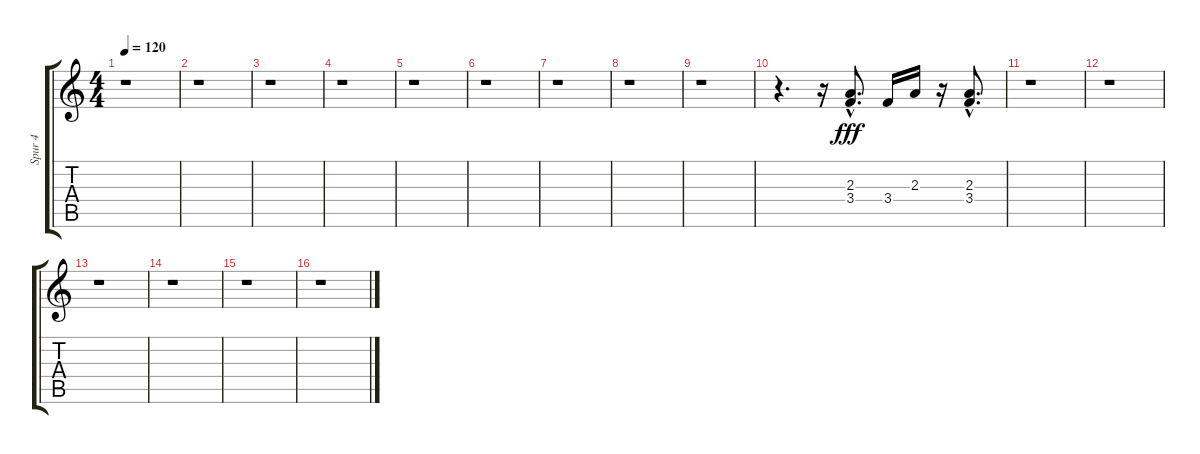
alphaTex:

\track ("Spur 4" "Spur 4") {instrument overdrivenguitar}
\staff {score tabs}
\tuning (E4 B3 G3 D3 A2 E2) {hide}
\ts (4 4)
\tempo 120
\clef g2
\ks c
r.1{dy fff} |
r.1 |
r.1 |
r.1 |
r.1 |
r.1 |
r.1 |
r.1 |
r.1 |
r.4{d} r.16 (2.3{hac} 3.4{hac}).8{d} 3.4.16 2.3.16 r.16 (2.3{hac} 3.4).8{d} |
r.1 |
r.1 |
r.1 |
r.1 |
r.1 |
r.1
